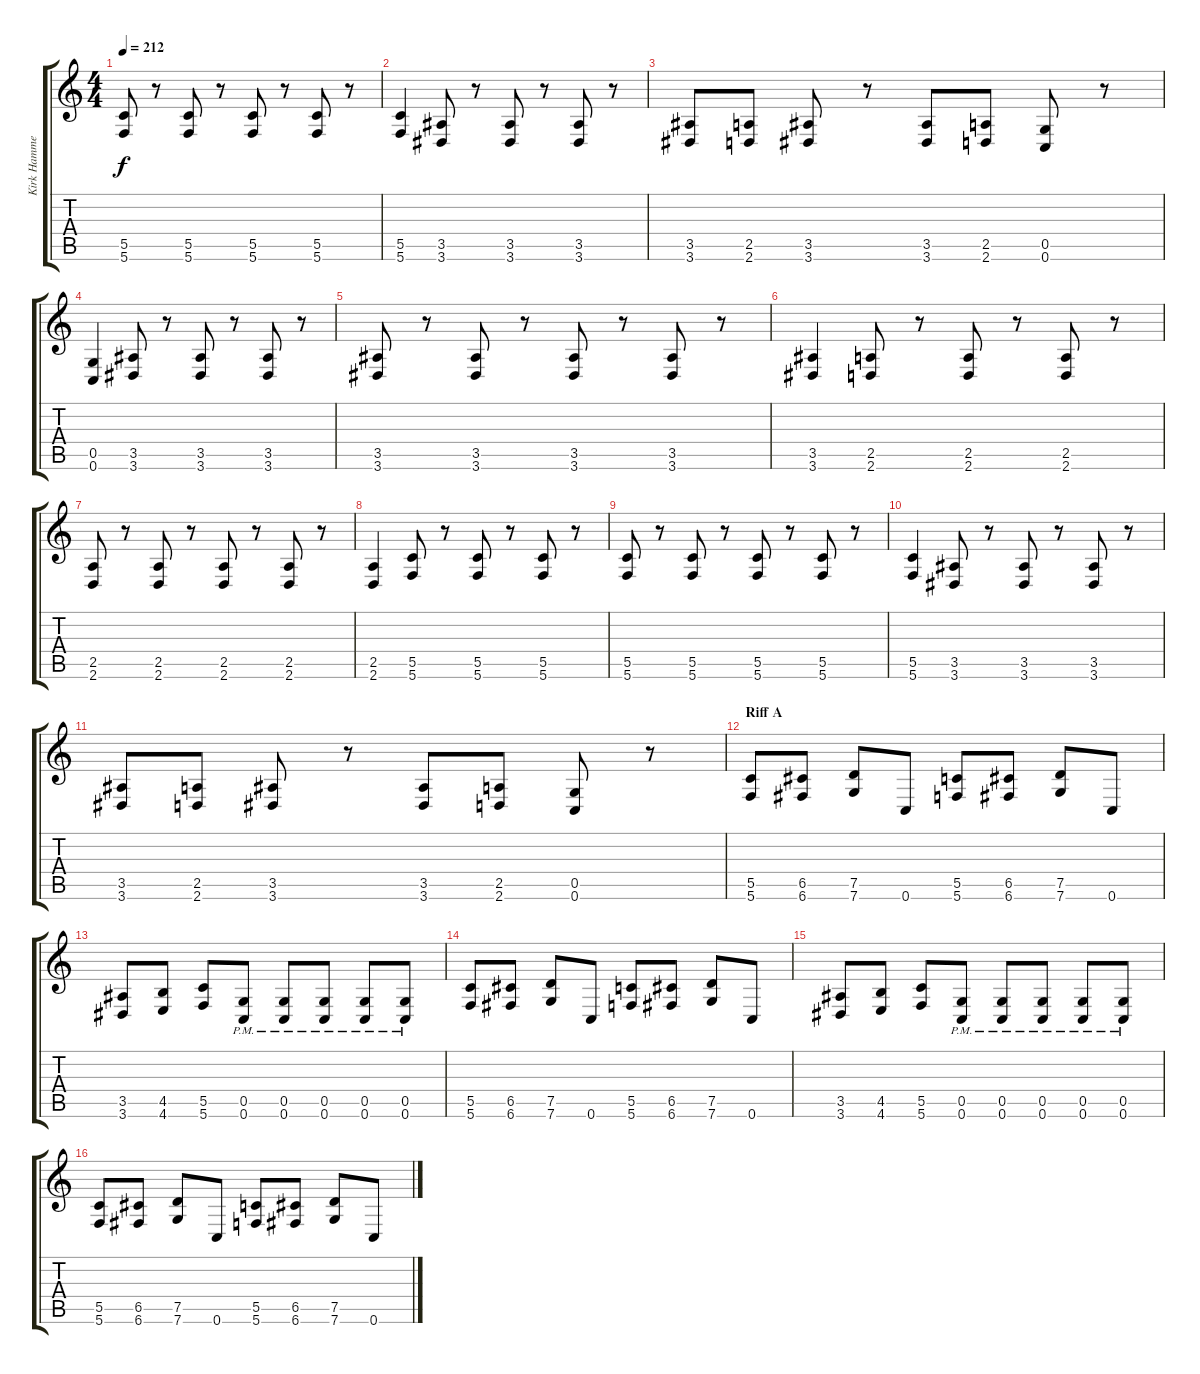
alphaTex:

\track ("Kirk Hammet" "Kirk Hamme") {instrument overdrivenguitar}
\staff {score tabs}
\tuning (D4 A3 F3 C3 G2 C2) {hide}
\ts (4 4)
\tempo 212
\clef g2
\ks c
(5.5 5.6).8{dy f} r.8 (5.5 5.6).8 r.8 (5.5 5.6).8 r.8 (5.5 5.6).8 r.8 |
(5.5 5.6).4 (3.5 3.6).8 r.8 (3.5 3.6).8 r.8 (3.5 3.6).8 r.8 |
(3.5 3.6).8 (2.5 2.6).8 (3.5 3.6).8 r.8 (3.5 3.6).8 (2.5 2.6).8 (0.5 0.6).8 r.8 |
(0.5 0.6).4 (3.5 3.6).8 r.8 (3.5 3.6).8 r.8 (3.5 3.6).8 r.8 |
(3.5 3.6).8 r.8 (3.5 3.6).8 r.8 (3.5 3.6).8 r.8 (3.5 3.6).8 r.8 |
(3.5 3.6).4 (2.5 2.6).8 r.8 (2.5 2.6).8 r.8 (2.5 2.6).8 r.8 |
(2.5 2.6).8 r.8 (2.5 2.6).8 r.8 (2.5 2.6).8 r.8 (2.5 2.6).8 r.8 |
(2.5 2.6).4 (5.5 5.6).8 r.8 (5.5 5.6).8 r.8 (5.5 5.6).8 r.8 |
(5.5 5.6).8 r.8 (5.5 5.6).8 r.8 (5.5 5.6).8 r.8 (5.5 5.6).8 r.8 |
(5.5 5.6).4 (3.5 3.6).8 r.8 (3.5 3.6).8 r.8 (3.5 3.6).8 r.8 |
(3.5 3.6).8 (2.5 2.6).8 (3.5 3.6).8 r.8 (3.5 3.6).8 (2.5 2.6).8 (0.5 0.6).8 r.8 |
\section ("" "Riff A")
(5.5 5.6).8 (6.5 6.6).8 (7.5 7.6).8 0.6.8 (5.5 5.6).8 (6.5 6.6).8 (7.5 7.6).8 0.6.8 |
(3.5 3.6).8 (4.5 4.6).8 (5.5 5.6).8 (0.5{pm} 0.6).8 (0.5{pm} 0.6).8 (0.5{pm} 0.6).8 (0.5{pm} 0.6).8 (0.5{pm} 0.6).8 |
(5.5 5.6).8 (6.5 6.6).8 (7.5 7.6).8 0.6.8 (5.5 5.6).8 (6.5 6.6).8 (7.5 7.6).8 0.6.8 |
(3.5 3.6).8 (4.5 4.6).8 (5.5 5.6).8 (0.5{pm} 0.6).8 (0.5{pm} 0.6).8 (0.5{pm} 0.6).8 (0.5{pm} 0.6).8 (0.5{pm} 0.6).8 |
(5.5 5.6).8 (6.5 6.6).8 (7.5 7.6).8 0.6.8 (5.5 5.6).8 (6.5 6.6).8 (7.5 7.6).8 0.6.8
